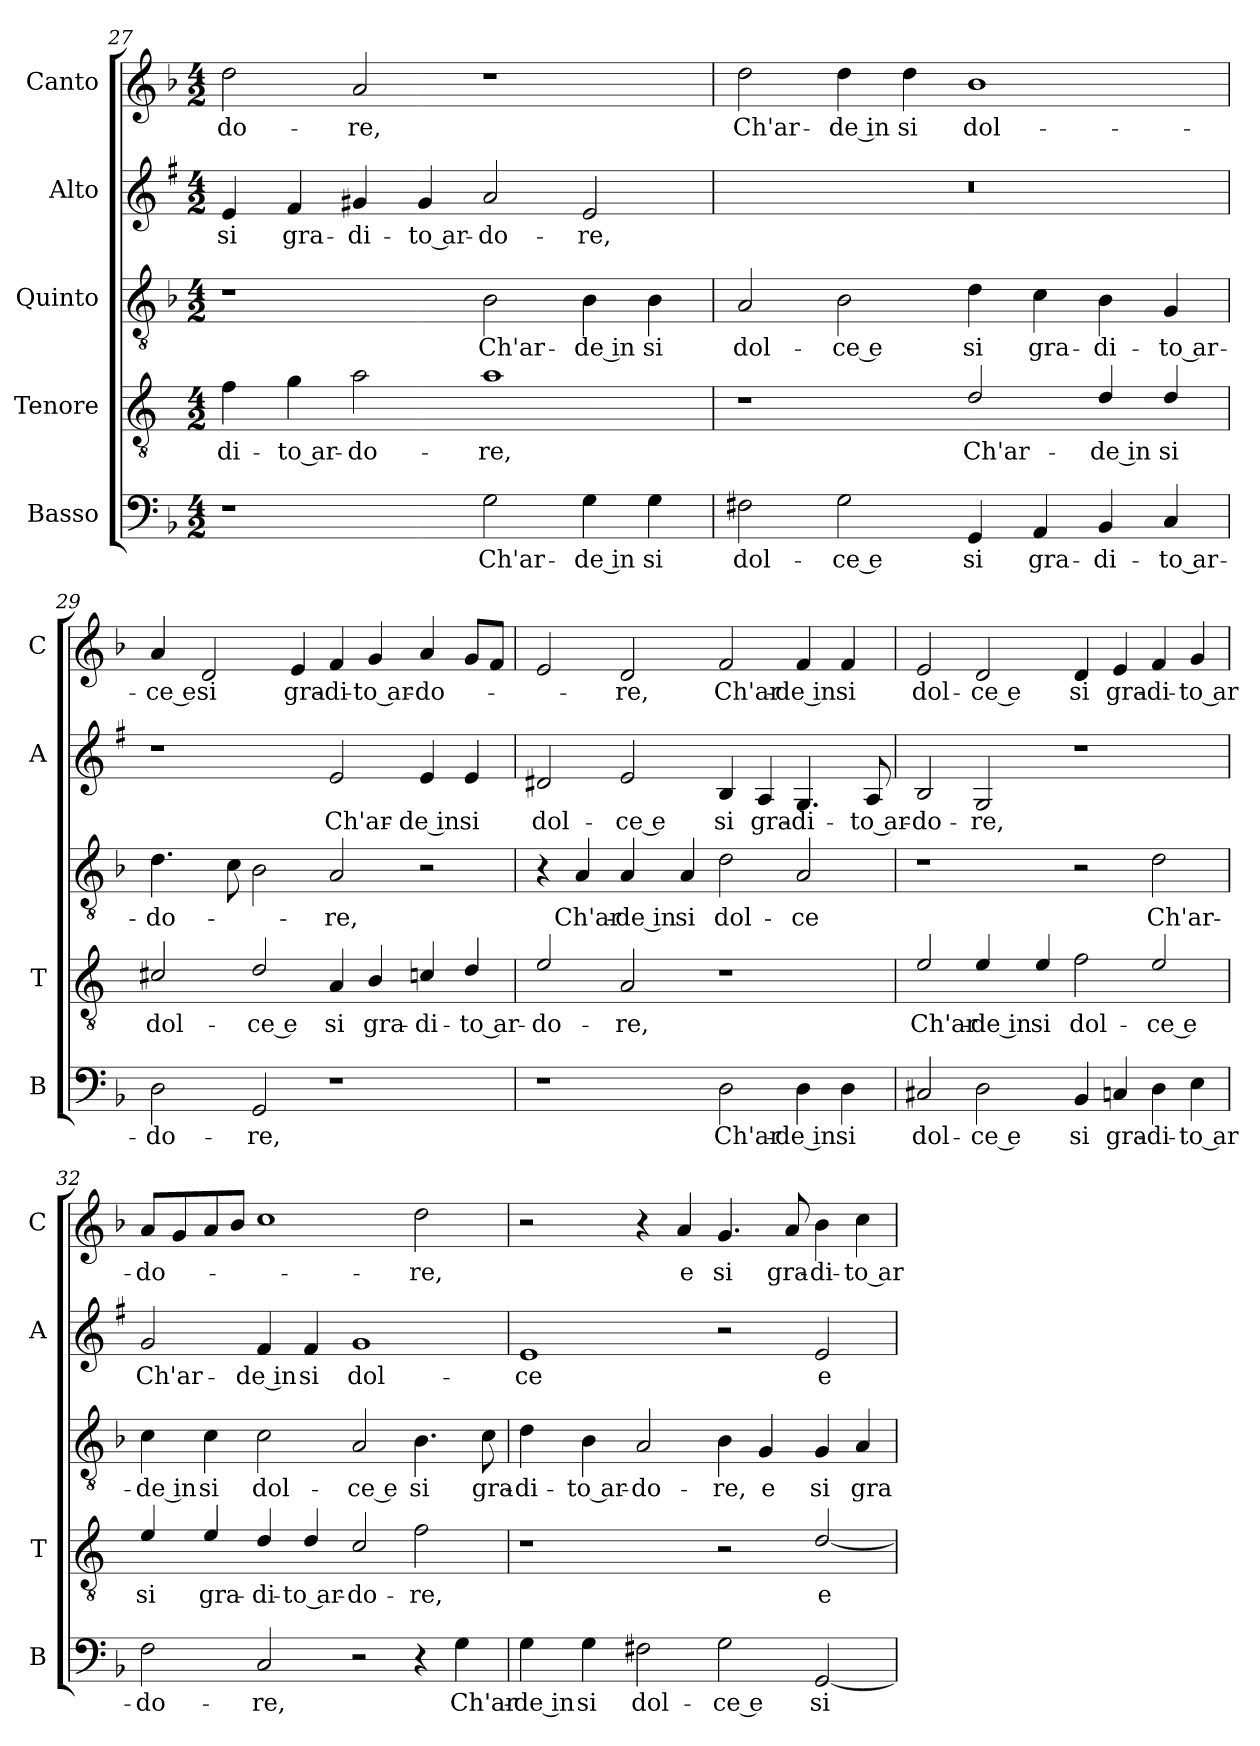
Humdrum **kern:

**kern	**text	**kern	**text	**kern	**text	**kern	**text	**kern	**text
*part5	*part5	*part4	*part4	*part3	*part3	*part2	*part2	*part1	*part1
*staff5	*staff5	*staff4	*staff4	*staff3	*staff3	*staff2	*staff2	*staff1	*staff1
*I"Basso	*	*I"Tenore	*	*I"Quinto	*	*I"Alto	*	*I"Canto	*
*I'B	*	*I'T	*	*	*	*I'A	*	*I'C	*
!!LO:PB:g=z
*clefF4	*	*clefGv2	*	*clefGv2	*	*clefG2	*	*clefG2	*
*	*	*ITrd4c7	*	*	*	*ITrd1c2	*	*	*
*k[b-]	*	*k[b-]	*	*k[b-]	*	*k[b-]	*	*k[b-]	*
*F:	*	*F:	*	*F:	*	*F:	*	*F:	*
*M4/2	*	*M4/2	*	*M4/2	*	*M4/2	*	*M4/2	*
=27	=27	=27	=27	=27	=27	=27	=27	=27	=27
!	!	!	!LO:LY:b	!	!	!	!LO:LY:b	!	!LO:LY:b
1r	.	4B-\	-di-	1r	.	4d/	si	2dd\	-do-
!	!	!	!LO:LY:b	!	!	!	!LO:LY:b	!	!
.	.	4c\	-to ar-	.	.	4e/	gra-	.	.
!	!	!	!LO:LY:b	!	!	!	!LO:LY:b	!	!LO:LY:b
.	.	2d\	-do-	.	.	4f#X/	-di-	2a/	-re,
!	!	!	!	!	!	!	!LO:LY:b	!	!
.	.	.	.	.	.	4f#/	-to ar-	.	.
!	!LO:LY:b	!	!LO:LY:b	!	!LO:LY:b	!	!LO:LY:b	!	!
2G\	Ch'ar-	1d	-re,	2B-\	Ch'ar-	2g/	-do-	1r	.
!	!LO:LY:b	!	!	!	!LO:LY:b	!	!LO:LY:b	!	!
4G\	-de in	.	.	4B-\	-de in	2d/	-re,	.	.
!	!LO:LY:b	!	!	!	!LO:LY:b	!	!	!	!
4G\	si	.	.	4B-\	si	.	.	.	.
=28	=28	=28	=28	=28	=28	=28	=28	=28	=28
!	!LO:LY:b	!	!	!	!LO:LY:b	!	!	!	!LO:LY:b
2F#X\	dol-	1r	.	2A/	dol-	0r	.	2dd\	Ch'ar-
!	!LO:LY:b	!	!	!	!LO:LY:b	!	!	!	!LO:LY:b
2G\	-ce e	.	.	2B-\	-ce e	.	.	4dd\	-de in
!	!	!	!	!	!	!	!	!	!LO:LY:b
.	.	.	.	.	.	.	.	4dd\	si
!	!LO:LY:b	!	!LO:LY:b	!	!LO:LY:b	!	!	!	!LO:LY:b
4GG/	si	2G/	Ch'ar-	4d\	si	.	.	1b-	dol-
!	!LO:LY:b	!	!	!	!LO:LY:b	!	!	!	!
4AA/	gra-	.	.	4c\	gra-	.	.	.	.
!	!LO:LY:b	!	!LO:LY:b	!	!LO:LY:b	!	!	!	!
4BB-/	-di-	4G/	-de in	4B-\	-di-	.	.	.	.
!	!LO:LY:b	!	!LO:LY:b	!	!LO:LY:b	!	!	!	!
4C/	-to ar-	4G/	si	4G/	-to ar-	.	.	.	.
=29	=29	=29	=29	=29	=29	=29	=29	=29	=29
!	!LO:LY:b	!	!LO:LY:b	!	!LO:LY:b	!	!	!	!LO:LY:b
2D\	-do-	2F#X/	dol-	4.d\	-do-	1r	.	4a/	-ce e
!	!	!	!	!	!	!	!	!	!LO:LY:b
.	.	.	.	.	.	.	.	2d/	si
.	.	.	.	8c\	.	.	.	.	.
!	!LO:LY:b	!	!LO:LY:b	!	!	!	!	!	!
2GG/	-re,	2G/	-ce e	2B-\	.	.	.	.	.
!	!	!	!	!	!	!	!	!	!LO:LY:b
.	.	.	.	.	.	.	.	4e/	gra-
!	!	!	!LO:LY:b	!	!LO:LY:b	!	!LO:LY:b	!	!LO:LY:b
1r	.	4D/	si	2A/	-re,	2d/	Ch'ar-	4f/	-di-
!	!	!	!LO:LY:b	!	!	!	!	!	!LO:LY:b
.	.	4E/	gra-	.	.	.	.	4g/	-to ar-
!	!	!	!LO:LY:b	!	!	!	!LO:LY:b	!	!LO:LY:b
.	.	4Fn/	-di-	2r	.	4d/	-de in	4a/	-do-
!	!	!	!LO:LY:b	!	!	!	!LO:LY:b	!	!
.	.	4G/	-to ar-	.	.	4d/	si	8g/L	.
.	.	.	.	.	.	.	.	8f/J	.
!!LO:LB:g=z
=30	=30	=30	=30	=30	=30	=30	=30	=30	=30
!	!	!	!LO:LY:b	!	!	!	!LO:LY:b	!	!
1r	.	2A/	-do-	4r	.	2c#X/	dol-	2e/	.
!	!	!	!	!	!LO:LY:b	!	!	!	!
.	.	.	.	4A/	Ch'ar-	.	.	.	.
!	!	!	!LO:LY:b	!	!LO:LY:b	!	!LO:LY:b	!	!LO:LY:b
.	.	2D/	-re,	4A/	-de in	2d/	-ce e	2d/	-re,
!	!	!	!	!	!LO:LY:b	!	!	!	!
.	.	.	.	4A/	si	.	.	.	.
!	!LO:LY:b	!	!	!	!LO:LY:b	!	!LO:LY:b	!	!LO:LY:b
2D\	Ch'ar-	1r	.	2d\	dol-	4A/	si	2f/	Ch'ar-
!	!	!	!	!	!	!	!LO:LY:b	!	!
.	.	.	.	.	.	4G/	gra-	.	.
!	!LO:LY:b	!	!	!	!LO:LY:b	!	!LO:LY:b	!	!LO:LY:b
4D\	-de in	.	.	2A/	-ce	4.F/	-di-	4f/	-de in
!	!LO:LY:b	!	!	!	!	!	!	!	!LO:LY:b
4D\	si	.	.	.	.	.	.	4f/	si
!	!	!	!	!	!	!	!LO:LY:b	!	!
.	.	.	.	.	.	8G/	-to ar-	.	.
=31	=31	=31	=31	=31	=31	=31	=31	=31	=31
!	!LO:LY:b	!	!LO:LY:b	!	!	!	!LO:LY:b	!	!LO:LY:b
2C#X/	dol-	2A/	Ch'ar-	1r	.	2A/	-do-	2e/	dol-
!	!LO:LY:b	!	!LO:LY:b	!	!	!	!LO:LY:b	!	!LO:LY:b
2D\	-ce e	4A/	-de in	.	.	2F/	-re,	2d/	-ce e
!	!	!	!LO:LY:b	!	!	!	!	!	!
.	.	4A/	si	.	.	.	.	.	.
!	!LO:LY:b	!	!LO:LY:b	!	!	!	!	!	!LO:LY:b
4BB-/	si	2B-\	dol-	2r	.	1r	.	4d/	si
!	!LO:LY:b	!	!	!	!	!	!	!	!LO:LY:b
4Cn/	gra-	.	.	.	.	.	.	4e/	gra-
!	!LO:LY:b	!	!LO:LY:b	!	!LO:LY:b	!	!	!	!LO:LY:b
4D\	-di-	2A/	-ce e	2d\	Ch'ar-	.	.	4f/	-di-
!	!LO:LY:b	!	!	!	!	!	!	!	!LO:LY:b
4E\	-to ar-	.	.	.	.	.	.	4g/	-to ar-
=32	=32	=32	=32	=32	=32	=32	=32	=32	=32
!	!LO:LY:b	!	!LO:LY:b	!	!LO:LY:b	!	!LO:LY:b	!	!LO:LY:b
2F\	-do-	4A/	si	4c\	-de in	2f/	Ch'ar-	8a/L	-do-
.	.	.	.	.	.	.	.	8g/	.
!	!	!	!LO:LY:b	!	!LO:LY:b	!	!	!	!
.	.	4A/	gra-	4c\	si	.	.	8a/	.
.	.	.	.	.	.	.	.	8b-/J	.
!	!LO:LY:b	!	!LO:LY:b	!	!LO:LY:b	!	!LO:LY:b	!	!
2C/	-re,	4G/	-di-	2c\	dol-	4e/	-de in	1cc	.
!	!	!	!LO:LY:b	!	!	!	!LO:LY:b	!	!
.	.	4G/	-to ar-	.	.	4e/	si	.	.
!	!	!	!LO:LY:b	!	!LO:LY:b	!	!LO:LY:b	!	!
2r	.	2F/	-do-	2A/	-ce e	1f	dol-	.	.
!	!	!	!LO:LY:b	!	!LO:LY:b	!	!	!	!LO:LY:b
4r	.	2B-\	-re,	4.B-\	si	.	.	2dd\	-re,
!	!LO:LY:b	!	!	!	!	!	!	!	!
4G\	Ch'ar-	.	.	.	.	.	.	.	.
!	!	!	!	!	!LO:LY:b	!	!	!	!
.	.	.	.	8c\	gra-	.	.	.	.
!!LO:LB:g=z
=33	=33	=33	=33	=33	=33	=33	=33	=33	=33
!	!LO:LY:b	!	!	!	!LO:LY:b	!	!LO:LY:b	!	!
4G\	-de in	1r	.	4d\	-di-	1d	-ce	2r	.
!	!LO:LY:b	!	!	!	!LO:LY:b	!	!	!	!
4G\	si	.	.	4B-\	-to ar-	.	.	.	.
!	!LO:LY:b	!	!	!	!LO:LY:b	!	!	!	!
2F#X\	dol-	.	.	2A/	-do-	.	.	4r	.
!	!	!	!	!	!	!	!	!	!LO:LY:b
.	.	.	.	.	.	.	.	4a/	e
!	!LO:LY:b	!	!	!	!LO:LY:b	!	!	!	!LO:LY:b
2G\	-ce e	2r	.	4B-\	-re,	2r	.	4.g/	si
!	!	!	!	!	!LO:LY:b	!	!	!	!
.	.	.	.	4G/	e	.	.	.	.
!	!	!	!	!	!	!	!	!	!LO:LY:b
.	.	.	.	.	.	.	.	8a/	gra-
!	!LO:LY:b	!	!LO:LY:b	!	!LO:LY:b	!	!LO:LY:b	!	!LO:LY:b
[2GG/	si	[2G/	e	4G/	si	2d/	e	4b-\	-di-
!	!	!	!	!	!LO:LY:b	!	!	!	!LO:LY:b
.	.	.	.	4A/	gra-	.	.	4cc\	-to ar-
=	=	=	=	=	=	=	=	=	=
*-	*-	*-	*-	*-	*-	*-	*-	*-	*-
